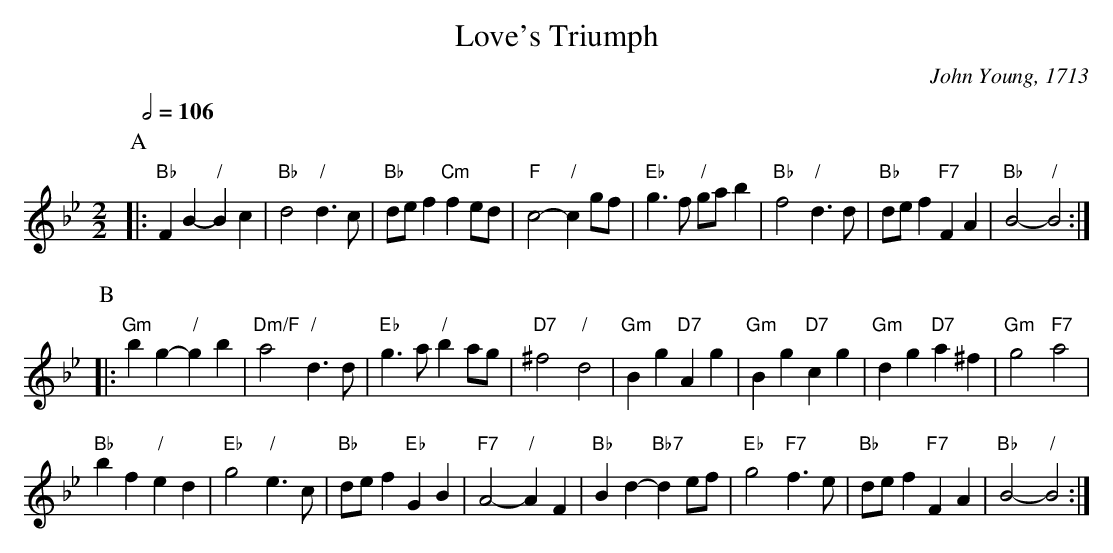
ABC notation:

X:1
T:Love's Triumph
C:John Young, 1713
L:1/4
M:2/2
Q:1/2=106
K:Bb
P:A
|: "Bb"FB- "/"Bc | "Bb"d2 "/"d3/c/ | "Bb"d/e/f "Cm"fe/d/ | "F"c2- "/"cg/f/ |\
"Eb"g3/f/ "/"g/a/b | "Bb"f2 "/"d3/d/ | "Bb"d/e/f "F7"FA | "Bb"B2- "/"B2 :|
P:B
|: "Gm"bg- "/"gb | "Dm/F"a2 "/"d3/d/ | "Eb"g3/a/ "/"ba/g/ | "D7"^f2 "/"d2 |\
"Gm"Bg "D7"Ag | "Gm"Bg "D7"cg | "Gm"dg "D7"a^f | "Gm"g2 "F7"a2 |
"Bb"bf "/"ed | "Eb"g2 "/"e3/c/ | "Bb"d/e/f "Eb"GB | "F7"A2- "/"AF |\
"Bb"Bd- "Bb7"de/f/ | "Eb"g2 "F7"f3/e/ | "Bb"d/e/f "F7"FA | "Bb"B2- "/"B2 :|
